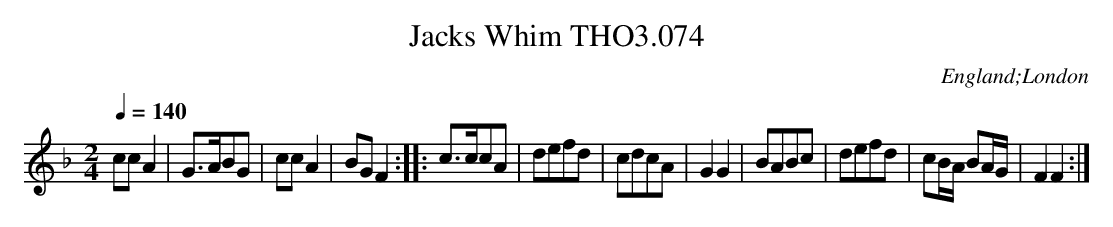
X:1
T:Jacks Whim THO3.074
O:England;London
M:2/4
L:1/8
Q:1/4=140
K:F
cc A2|G>ABG|cc A2|BG F2::c>ccA|defd|\
cdcA|G2G2|BABc|defd|cB/A/ BA/G/|F2F2:|
